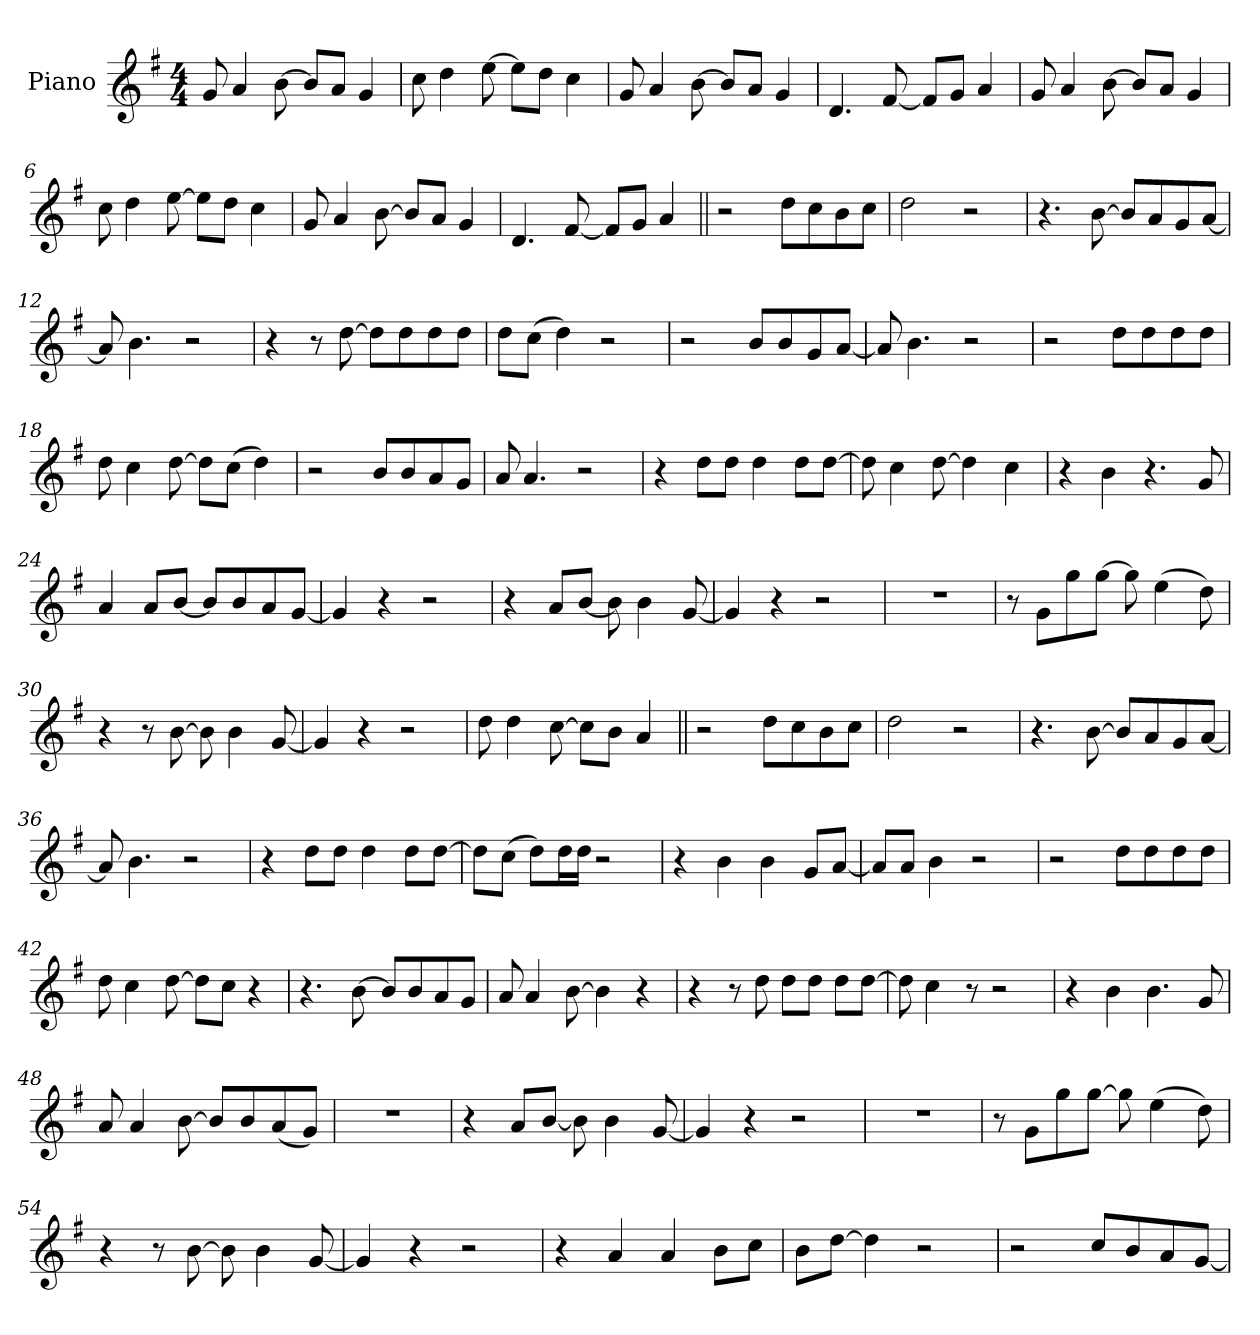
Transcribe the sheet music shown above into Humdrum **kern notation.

**kern
*part1
*staff1
*I"Piano
*I'Pno.
*clefG2
*k[f#]
*M4/4
*MM151
=1
8g!
4a!
[8b!
8b!L]
8a!J
4g!
=2
8cc!
4dd!
[8ee!
8ee!L]
8dd!J
4cc!
=3
8g!
4a!
[8b!
8b!L]
8a!J
4g!
=4
4.d!
[8f#!
8f#!L]
8g!J
4a!
=5
8g!
4a!
[8b!
8b!L]
8a!J
4g!
=6
8cc!
4dd!
[8ee!
8ee!L]
8dd!J
4cc!
=7
8g!
4a!
[8b!
8b!L]
8a!J
4g!
=8
4.d!
[8f#!
8f#!L]
8g!J
4a!
=9||
2r
8ddL
8cc
8b
8ccJ
=10
2dd
2r
=11
4.r
[8b
8bL]
8a
8g
[8aJ
=12
8a]
4.b
2r
=13
4r
8r
[8dd
8ddL]
8dd
8dd
8ddJ
=14
8ddL
(>8ccJ
4dd)
2r
=15
2r
8bL
8b
8g
[8aJ
=16
8a]
4.b
2r
=17
2r
8ddL
8dd
8dd
8ddJ
=18
8dd
4cc
[8dd
8ddL]
(>8ccJ
4dd)
=19
2r
8bL
8b
8a
8gJ
=20
8a
4.a
2r
=21
4r
8ddL
8ddJ
4dd
8ddL
[8ddJ
=22
8dd]
4cc
[8dd
4dd]
4cc
=23
4r
4b
4.r
8g
=24
4a
8aL
[8bJ
8bL]
8b
8a
[8gJ
=25
4g]
4r
2r
=26
4r
8aL
[8bJ
8b]
4b
[8g
=27
4g]
4r
2r
=28
1r
=29
8r
8gL
8gg
[8ggJ
8gg]
(>4ee
8dd)
=30
4r
8r
[8b
8b]
4b
[8g
=31
4g]
4r
2r
=32
8dd!
4dd!
[8cc!
8cc!L]
8b!J
4a!
=33||
2r
8ddL
8cc
8b
8ccJ
=34
2dd
2r
=35
4.r
[8b
8bL]
8a
8g
[8aJ
=36
8a]
4.b
2r
=37
4r
8ddL
8ddJ
4dd
8ddL
[8ddJ
=38
8ddL]
(>8ccJ
8ddL)
16ddL
16ddJJ
2r
=39
4r
4b
4b
8gL
[8aJ
=40
8aL]
8aJ
4b
2r
=41
2r
8ddL
8dd
8dd
8ddJ
=42
8dd
4cc
[8dd
8ddL]
8ccJ
4r
=43
4.r
[8b
8bL]
8b
8a
8gJ
=44
8a
4a
[8b
4b]
4r
=45
4r
8r
8dd
8ddL
8ddJ
8ddL
[8ddJ
=46
8dd]
4cc
8r
2r
=47
4r
4b
4.b
8g
=48
8a
4a
[8b
8bL]
8b
(<8a
8gJ)
=49
1r
=50
4r
8aL
[8bJ
8b]
4b
[8g
=51
4g]
4r
2r
=52
1r
=53
8r
8gL
8gg
[8ggJ
8gg]
(>4ee
8dd)
=54
4r
8r
[8b
8b]
4b
[8g
=55
4g]
4r
2r
=56
4r
4a
4a
8bL
8ccJ
=57
8bL
[8ddJ
4dd]
2r
=58
2r
8ccL
8b
8a
[8gJ
=
*-
